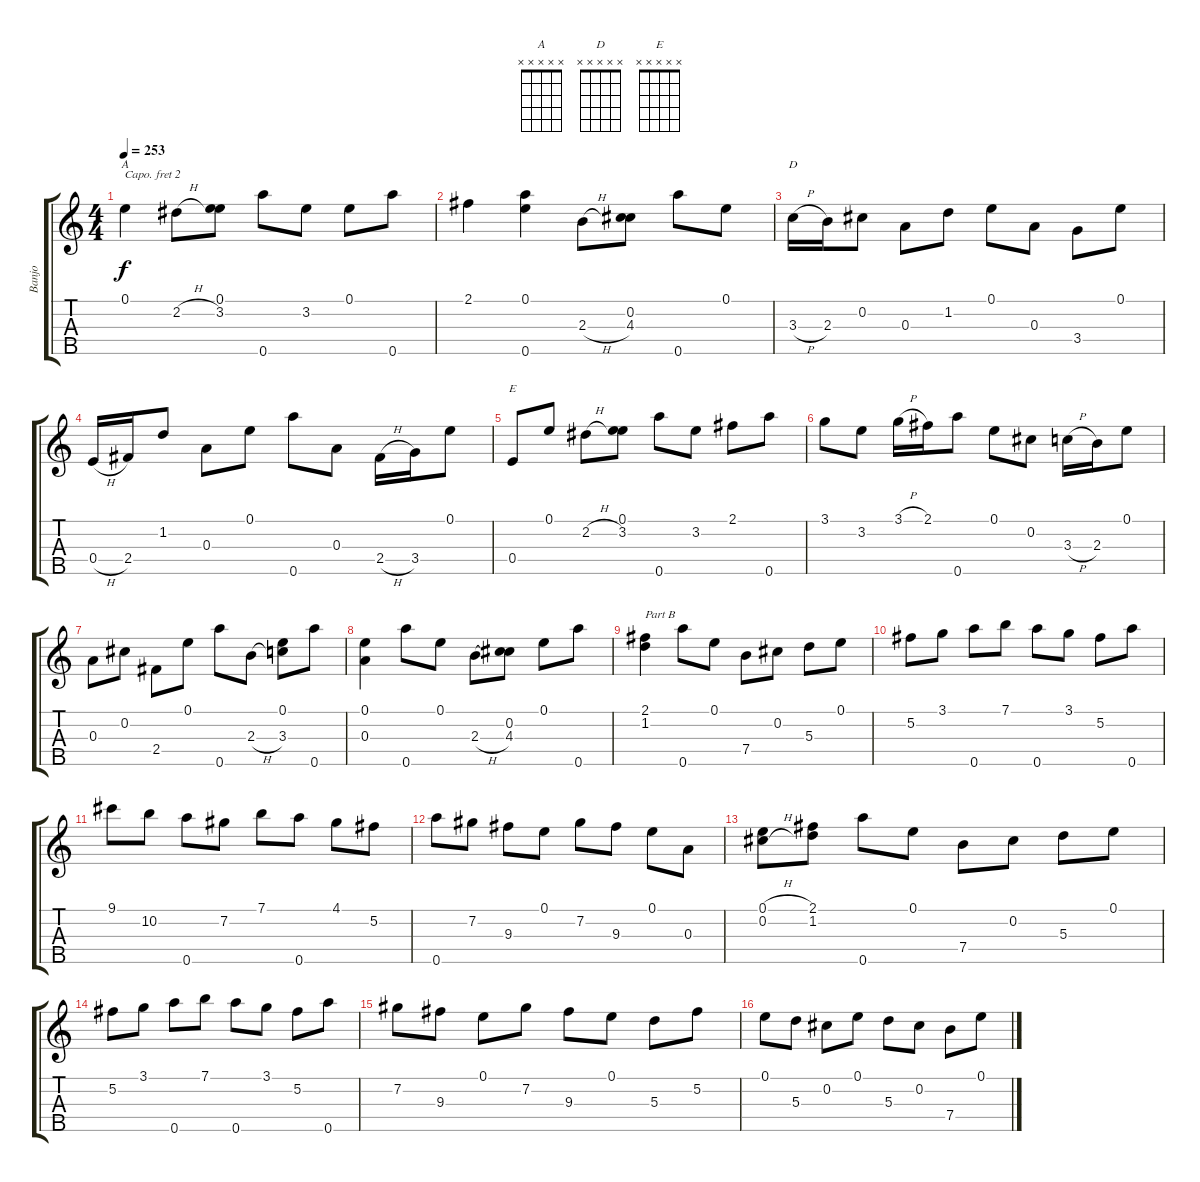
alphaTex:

\track ("Banjo" "Banjo") {instrument banjo}
\staff {score tabs}
\capo 2
\tuning (D4 B3 G3 D3 G4) {hide}
\displaytranspose 12
\chord ("A" x x x x x) {firstfret 0}
\chord ("D" x x x x x) {firstfret 0}
\chord ("E" x x x x x) {firstfret 0}
\ts (4 4)
\tempo 253
\clef g2
\ks c
0.1.4{ch "A" dy f} 2.2{h}.8 (0.1 3.2).8 0.5.8 3.2.8 0.1.8 0.5.8 |
2.1.4 (0.1 0.5).4 2.3{h}.8 (0.2 4.3).8 0.5.8 0.1.8 |
3.3{h}.16{ch "D"} 2.3.16 0.2.8 0.3.8 1.2.8 0.1.8 0.3.8 3.4.8 0.1.8 |
0.4{h}.16 2.4.16 1.2.8 0.3.8 0.1.8 0.5.8 0.3.8 2.4{h}.16 3.4.16 0.1.8 |
0.4.8{ch "E"} 0.1.8 2.2{h}.8 (0.1 3.2).8 0.5.8 3.2.8 2.1.8 0.5.8 |
3.1.8 3.2.8 3.1{h}.16 2.1.16 0.5.8 0.1.8 0.2.8 3.3{h}.16 2.3.16 0.1.8 |
0.3.8 0.2.8 2.4.8 0.1.8 0.5.8 2.3{h}.8 (0.1 3.3).8 0.5.8 |
(0.1 0.3).4 0.5.8 0.1.8 2.3{h}.8 (0.2 4.3).8 0.1.8 0.5.8 |
(2.1 1.2).4{txt "Part B"} 0.5.8 0.1.8 7.4.8 0.2.8 5.3.8 0.1.8 |
5.2.8 3.1.8 0.5.8 7.1.8 0.5.8 3.1.8 5.2.8 0.5.8 |
9.1.8 10.2.8 0.5.8 7.2.8 7.1.8 0.5.8 4.1.8 5.2.8 |
0.5.8 7.2.8 9.3.8 0.1.8 7.2.8 9.3.8 0.1.8 0.3.8 |
(0.1{h} 0.2{h}).8 (2.1 1.2).8 0.5.8 0.1.8 7.4.8 0.2.8 5.3.8 0.1.8 |
5.2.8 3.1.8 0.5.8 7.1.8 0.5.8 3.1.8 5.2.8 0.5.8 |
7.2.8 9.3.8 0.1.8 7.2.8 9.3.8 0.1.8 5.3.8 5.2.8 |
0.1.8 5.3.8 0.2.8 0.1.8 5.3.8 0.2.8 7.4.8 0.1.8
